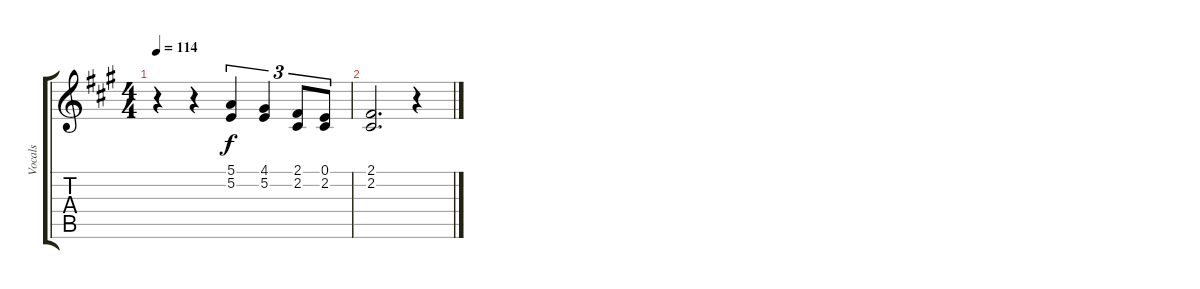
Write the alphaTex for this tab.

\track ("Vocals" "Vocals") {instrument violin}
\staff {score tabs}
\tuning (E4 B3 G3 D3 A2 E2) {hide}
\ts (4 4)
\tempo 114
\clef g2
\ks a
r.4{dy f} r.4 (5.1 5.2).4{tu (3 2)} (4.1 5.2).4{tu (3 2)} (2.1 2.2).8{tu (3 2)} (0.1 2.2).8{tu (3 2)} |
(2.1 2.2).2{d} r.4
